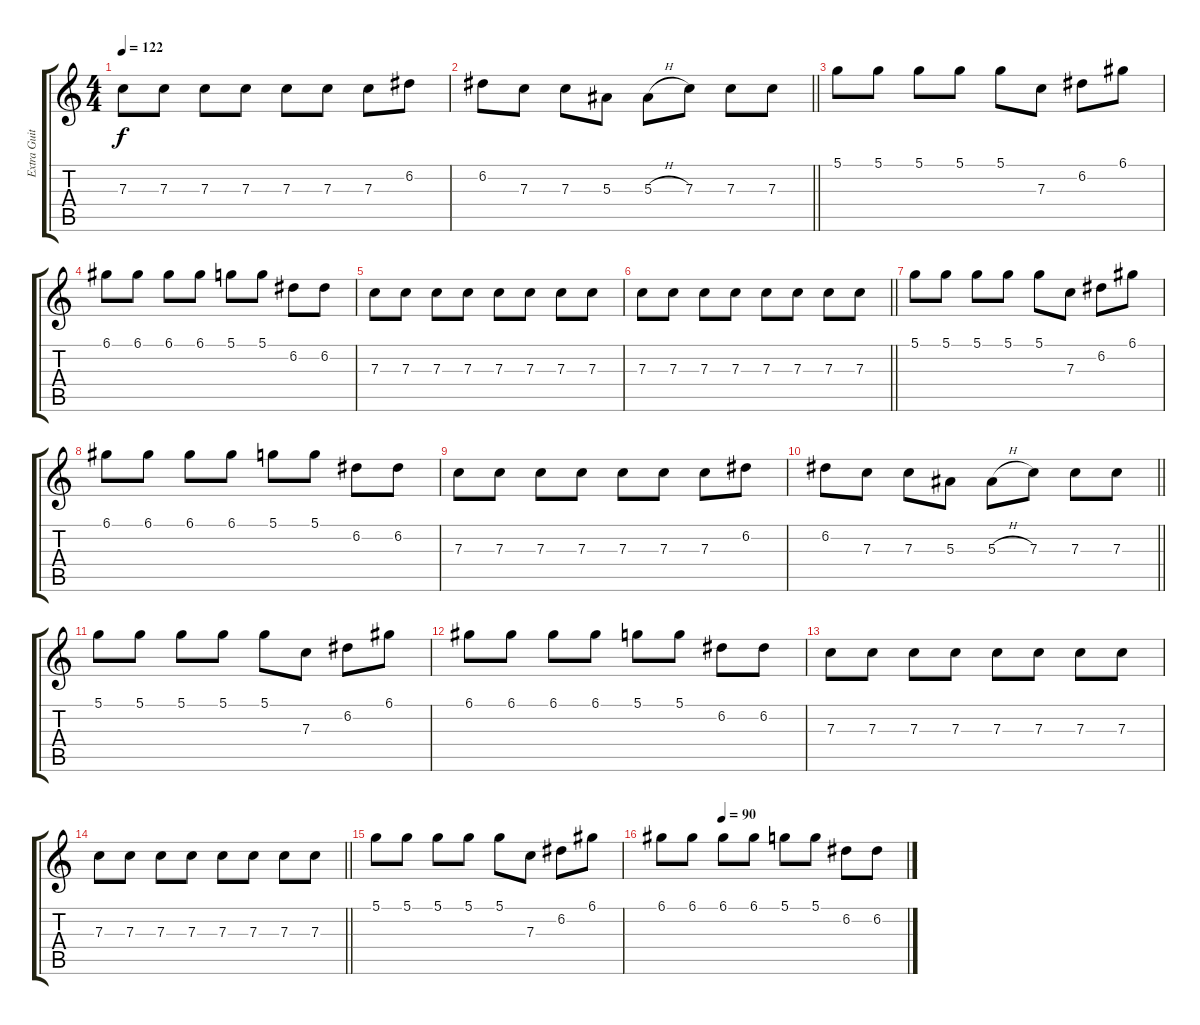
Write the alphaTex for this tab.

\track ("Extra Guitar" "Extra Guit") {instrument distortionguitar}
\staff {score tabs}
\tuning (D4 A3 F3 C3 G2 C2) {hide}
\ts (4 4)
\tempo 122
\clef g2
\ks c
7.3.8{dy f} 7.3.8 7.3.8 7.3.8 7.3.8 7.3.8 7.3.8 6.2.8 |
\barLineRight lightlight
6.2.8 7.3.8 7.3.8 5.3.8 5.3{h}.8 7.3.8 7.3.8 7.3.8 |
5.1.8 5.1.8 5.1.8 5.1.8 5.1.8 7.3.8 6.2.8 6.1.8 |
6.1.8 6.1.8 6.1.8 6.1.8 5.1.8 5.1.8 6.2.8 6.2.8 |
7.3.8 7.3.8 7.3.8 7.3.8 7.3.8 7.3.8 7.3.8 7.3.8 |
\barLineRight lightlight
7.3.8 7.3.8 7.3.8 7.3.8 7.3.8 7.3.8 7.3.8 7.3.8 |
5.1.8 5.1.8 5.1.8 5.1.8 5.1.8 7.3.8 6.2.8 6.1.8 |
6.1.8 6.1.8 6.1.8 6.1.8 5.1.8 5.1.8 6.2.8 6.2.8 |
7.3.8 7.3.8 7.3.8 7.3.8 7.3.8 7.3.8 7.3.8 6.2.8 |
\barLineRight lightlight
6.2.8 7.3.8 7.3.8 5.3.8 5.3{h}.8 7.3.8 7.3.8 7.3.8 |
5.1.8 5.1.8 5.1.8 5.1.8 5.1.8 7.3.8 6.2.8 6.1.8 |
6.1.8 6.1.8 6.1.8 6.1.8 5.1.8 5.1.8 6.2.8 6.2.8 |
7.3.8 7.3.8 7.3.8 7.3.8 7.3.8 7.3.8 7.3.8 7.3.8 |
\barLineRight lightlight
7.3.8 7.3.8 7.3.8 7.3.8 7.3.8 7.3.8 7.3.8 7.3.8 |
5.1.8 5.1.8 5.1.8 5.1.8 5.1.8 7.3.8 6.2.8 6.1.8 |
\tempo (90 0.25)
6.1.8 6.1.8 6.1.8 6.1.8 5.1.8 5.1.8 6.2.8 6.2.8
